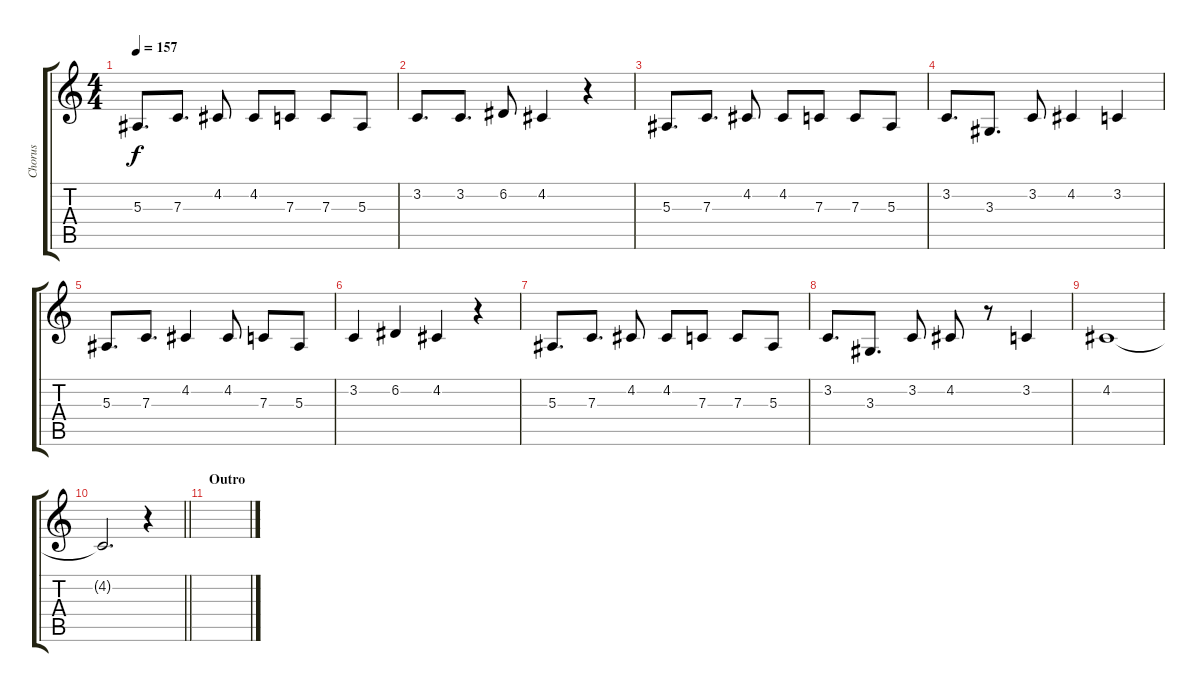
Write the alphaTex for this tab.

\track ("Chorus" "Chorus") {instrument lead6voice}
\staff {score tabs}
\tuning (D4 A3 F3 C3 G2 D2) {hide}
\ts (4 4)
\section ("" "")
\tempo 157
\clef g2
\ks c
5.3.8{d dy f} 7.3.8{d} 4.2.8 4.2.8 7.3.8 7.3.8 5.3.8 |
3.2.8{d} 3.2.8{d} 6.2.8 4.2.4 r.4 |
5.3.8{d} 7.3.8{d} 4.2.8 4.2.8 7.3.8 7.3.8 5.3.8 |
3.2.8{d} 3.3.8{d} 3.2.8 4.2.4 3.2.4 |
5.3.8{d} 7.3.8{d} 4.2.4 4.2.8 7.3.8 5.3.8 |
3.2.4 6.2.4 4.2.4 r.4 |
5.3.8{d} 7.3.8{d} 4.2.8 4.2.8 7.3.8 7.3.8 5.3.8 |
3.2.8{d} 3.3.8{d} 3.2.8 4.2.8 r.8 3.2.4 |
4.2.1 |
\barLineRight lightlight
4.2{t}.2{d} r.4 |
\section ("" "Outro")
